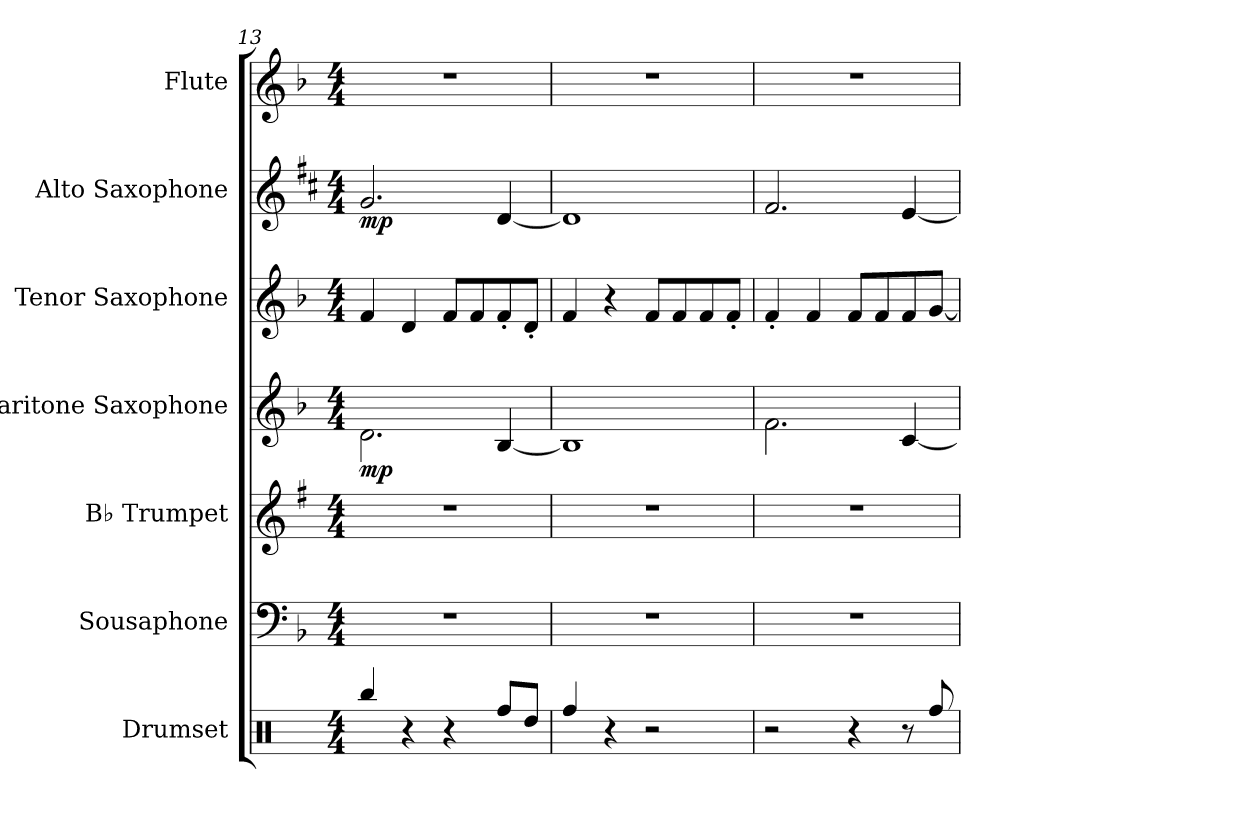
**kern	**kern	**kern	**kern	**dynam	**kern	**kern	**dynam	**kern
*part7	*part6	*part5	*part4	*part4	*part3	*part2	*part2	*part1
*staff7	*staff6	*staff5	*staff4	*staff4	*staff3	*staff2	*staff2	*staff1
*I"Drumset	*I"Sousaphone	*I"B♭ Trumpet	*I"Baritone Saxophone	*	*I"Tenor Saxophone	*I"Alto Saxophone	*	*I"Flute
*I'Drs.	*I'Sphn.	*I'B♭ Tpt.	*I'Bar. Sax.	*	*I'T. Sax.	*I'A. Sax.	*	*I'Fl.
*clefX	*clefF4	*clefG2	*clefG2	*	*clefG2	*clefG2	*	*clefG2
*	*	*ITrd1c2	*ITrd12c21	*	*ITrd8c14	*ITrd5c9	*	*
*k[]	*k[b-]	*k[b-]	*k[b-]	*	*k[b-]	*k[b-]	*	*k[b-]
*M4/4	*M4/4	*M4/4	*M4/4	*	*M4/4	*M4/4	*	*M4/4
=13	=13	=13	=13	=13	=13	=13	=13	=13
!	!	!	!	!LO:DY:b	!	!	!LO:DY:b	!
4Rbb/	1r	1r	2.D\	mp	4F/	2.B-/	mp	1r
4r	.	.	.	.	4D/	.	.	.
4r	.	.	.	.	8F/L	.	.	.
.	.	.	.	.	8F/	.	.	.
8Rff/L	.	.	[4BB-/	.	8F'/	[4F/	.	.
8Rdd/J	.	.	.	.	8D'/J	.	.	.
=14	=14	=14	=14	=14	=14	=14	=14	=14
4Rff/	1r	1r	1BB-]	.	4F/	1F]	.	1r
4r	.	.	.	.	4r	.	.	.
2r	.	.	.	.	8F/L	.	.	.
.	.	.	.	.	8F/	.	.	.
.	.	.	.	.	8F/	.	.	.
.	.	.	.	.	8F'/J	.	.	.
=15	=15	=15	=15	=15	=15	=15	=15	=15
2r	1r	1r	2.F\	.	4F'/	2.A/	.	1r
.	.	.	.	.	4F/	.	.	.
4r	.	.	.	.	8F/L	.	.	.
.	.	.	.	.	8F/	.	.	.
8r	.	.	[4C/	.	8F/	[4G/	.	.
8Rff/	.	.	.	.	[8G/J	.	.	.
=	=	=	=	=	=	=	=	=
*-	*-	*-	*-	*-	*-	*-	*-	*-
